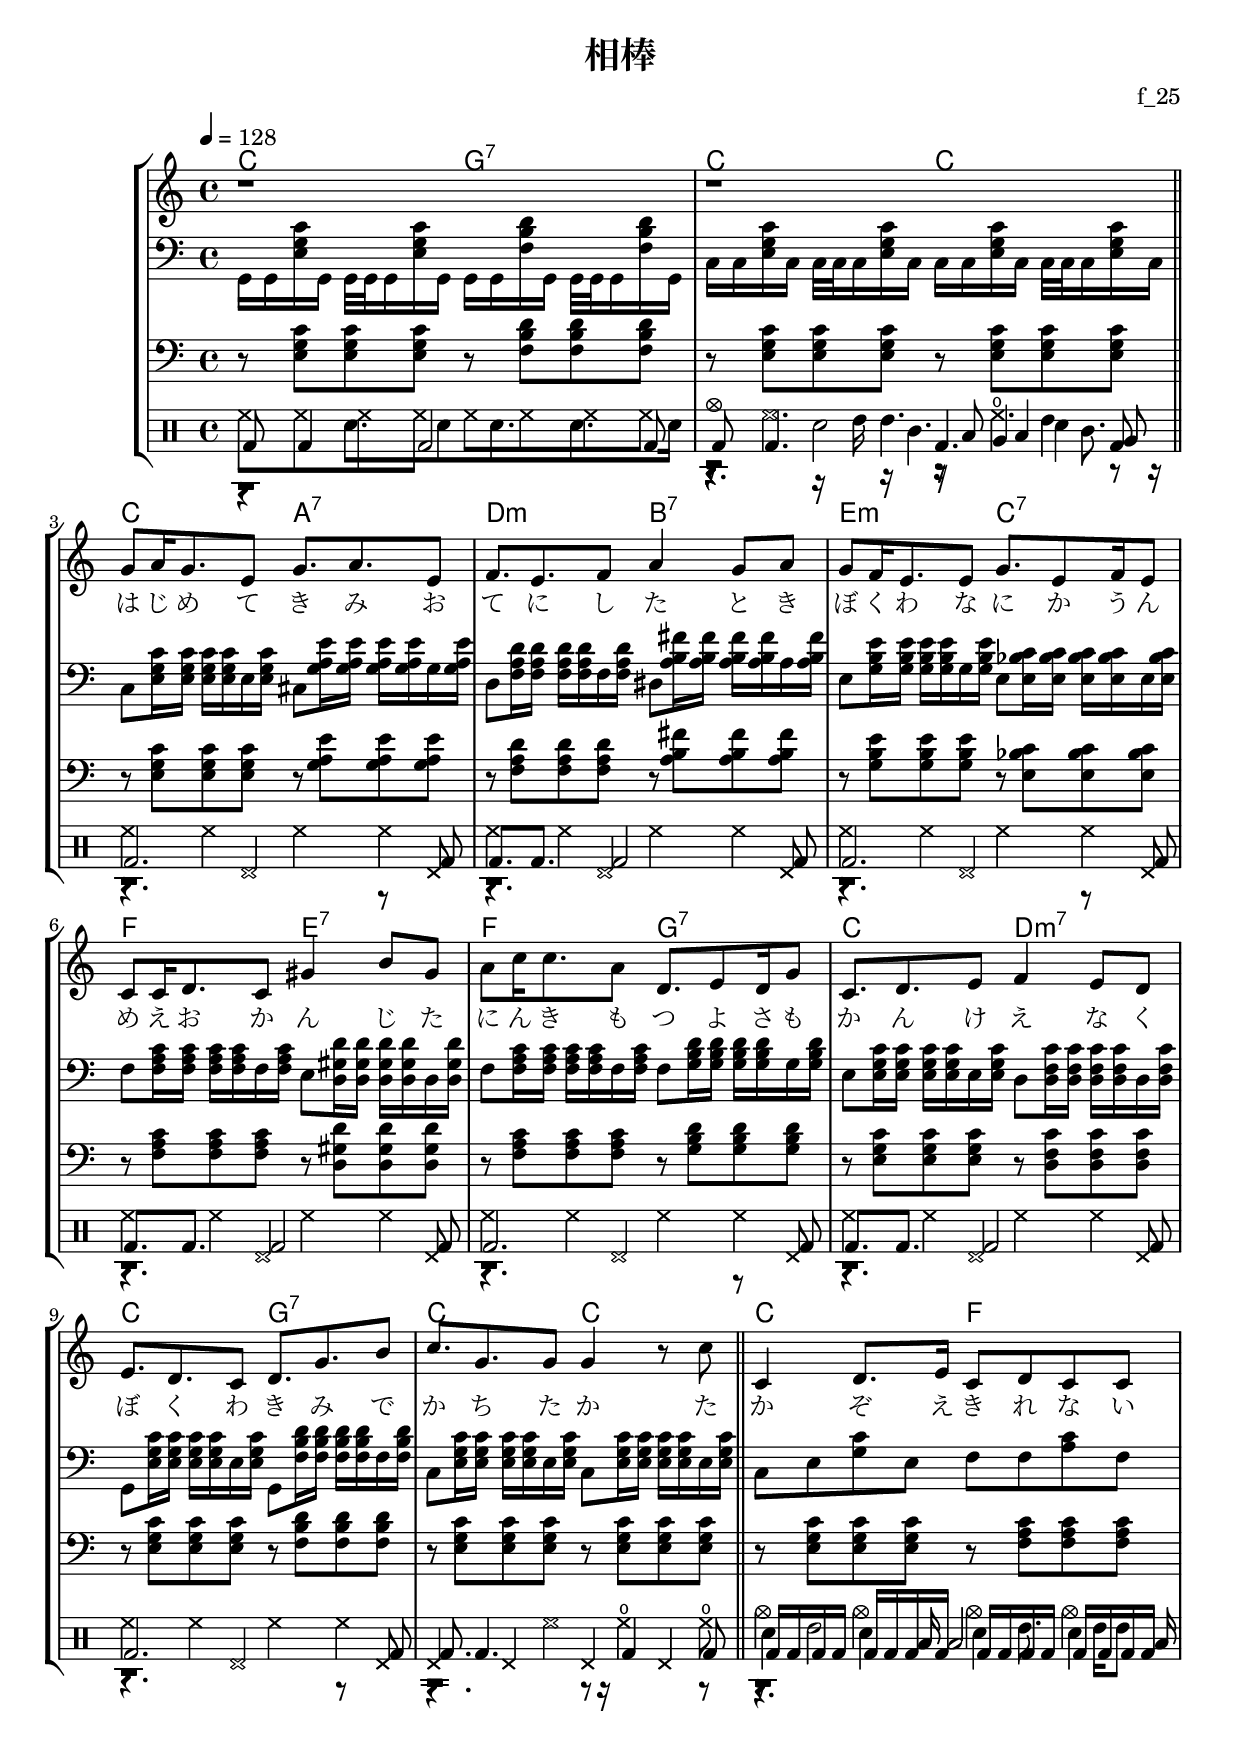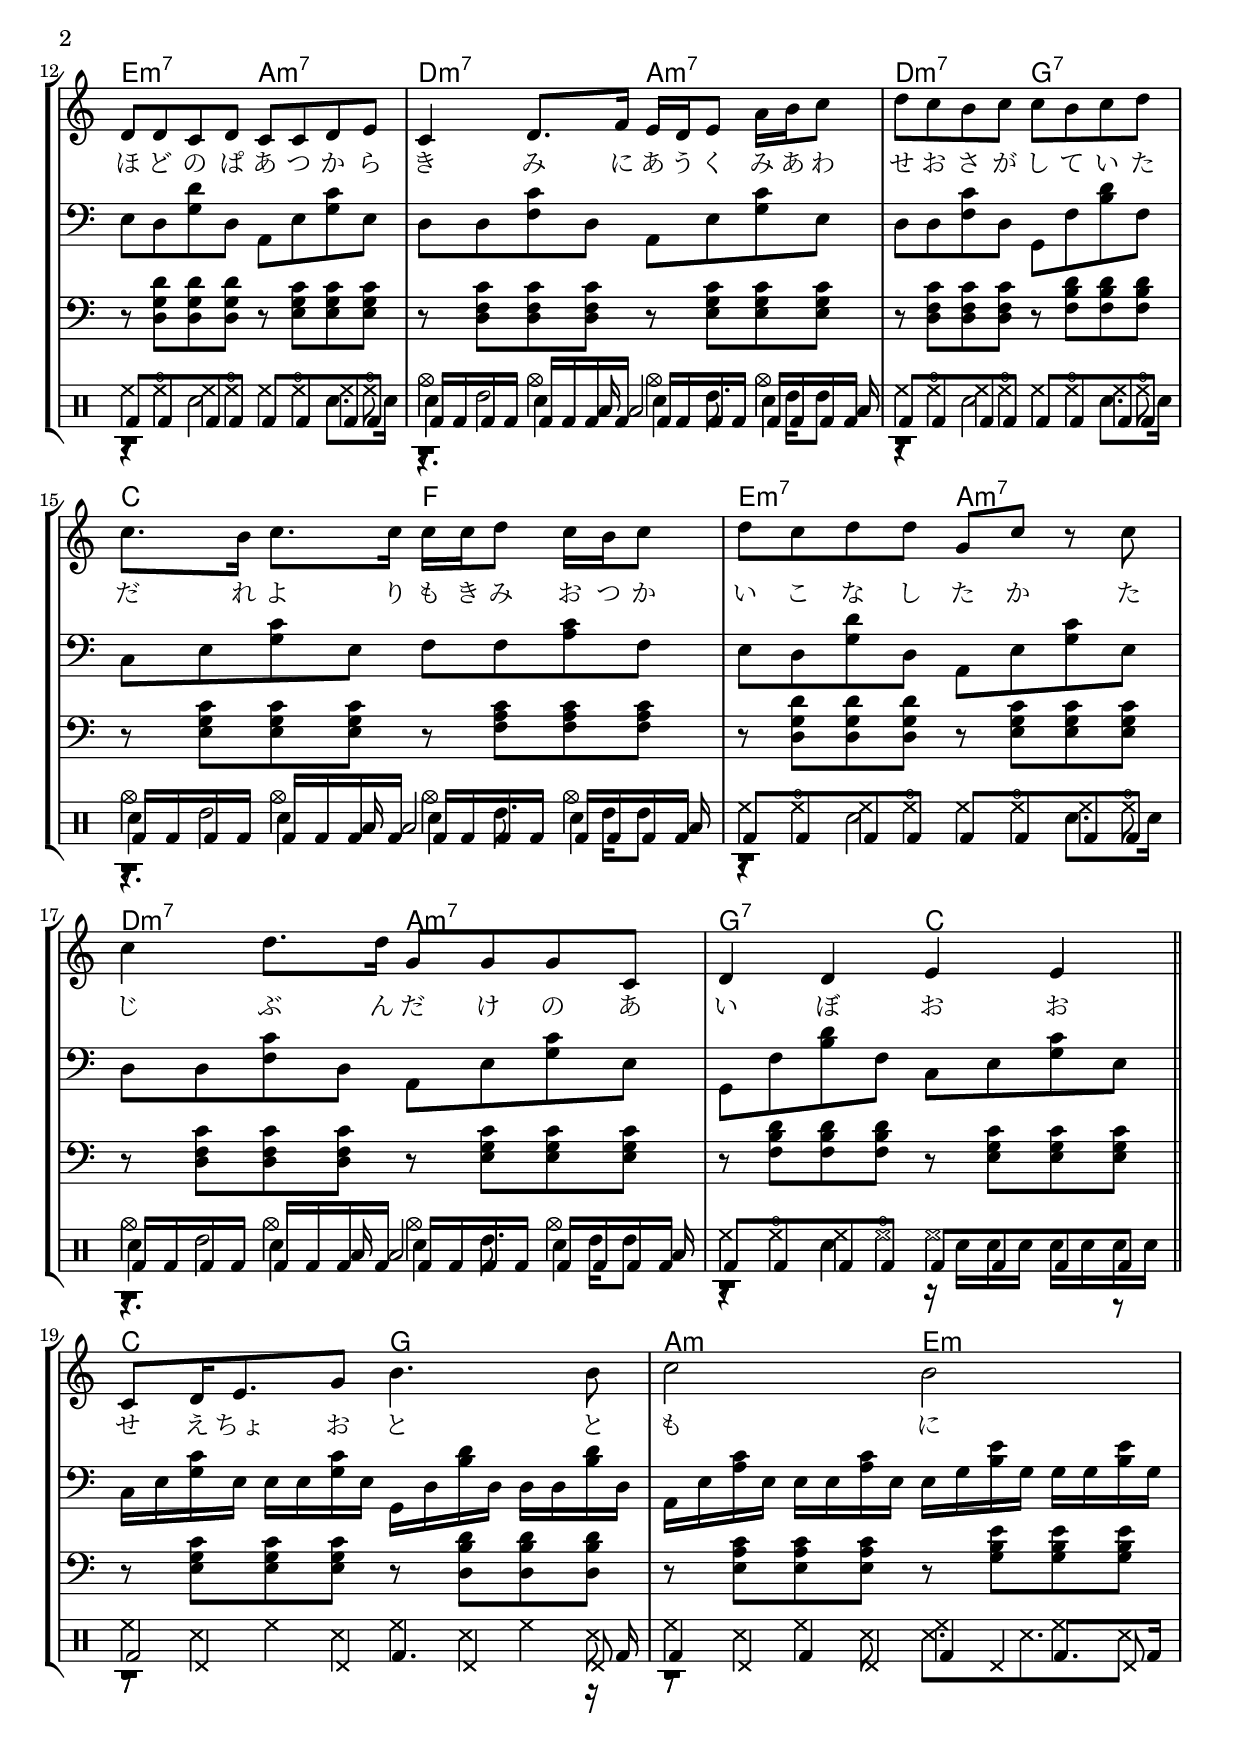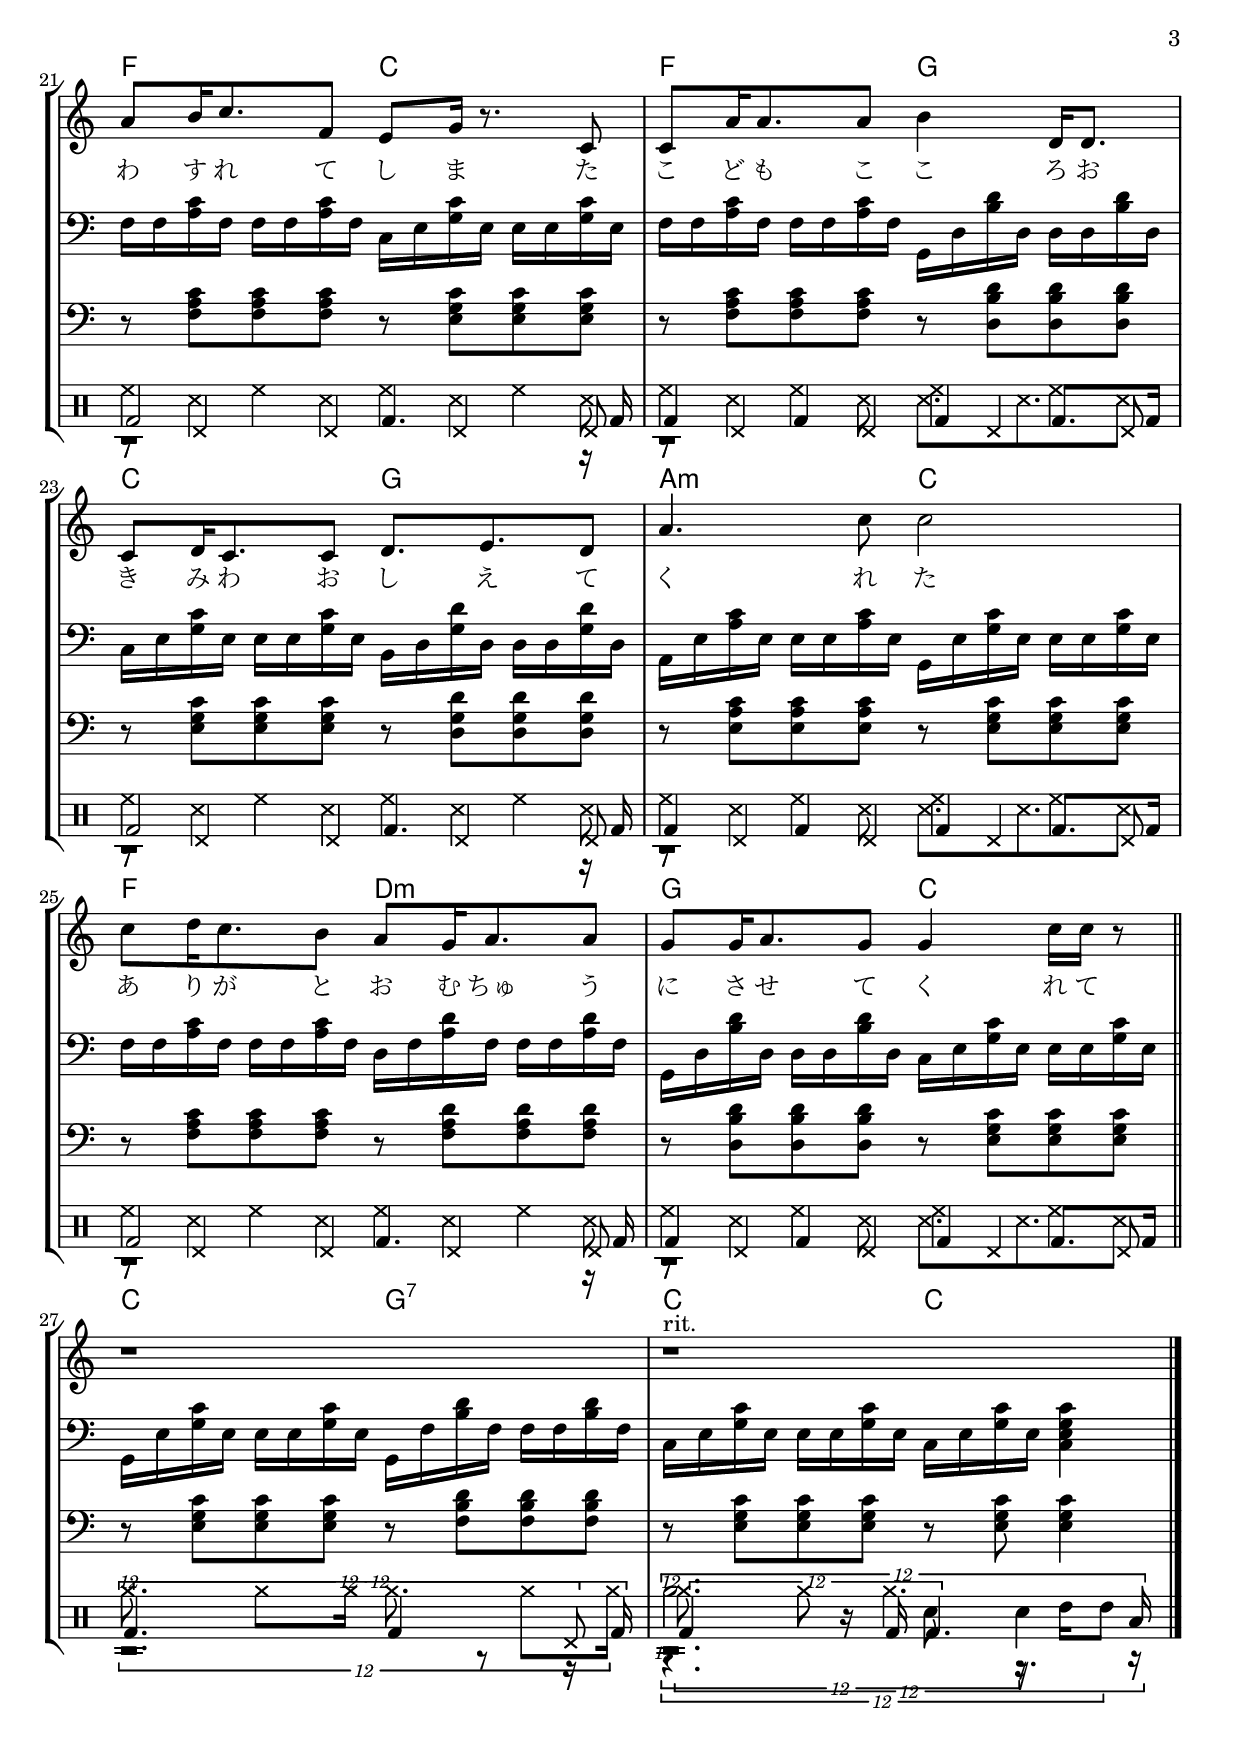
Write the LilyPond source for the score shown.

\version "2.12.1"

\header {
	title = \markup {相棒}
	composer = \markup \center-column {f_25}
}

harmony = \chordmode {
	c2 g:7 c c 

	c a:7 d:m b:7 e:m c:7 f e:7 f g:7 c d:min7 c g:7 c c 

	c f e:min7 a:min7 d:min7 a:min7 d:min7 g:7 c f e:min7 a:min7 d:min7 a:min7 g:7 c 

	c g a:m e:m f c f g c g a:m c f d:m g c 

	c g:7 c c 
}

melody = {
	\key c \major
	\tempo 4 = 128
	r1 | r1   
	\set Staff.midiInstrument = #"mmi0.38"
	 g'8  a'16  g'8.  e'8  g'8.  a'8.  e'8 
	f'8.  e'8.  f'8  a'4  g'8  a'8 
	g'8  f'16  e'8.  e'8  g'8.  e'8  f'16  e'8 
	c'8  c'16  d'8.  c'8  gis'4  b'8  gis'8 
	a'8  c''16  c''8.  a'8  d'8.  e'8  d'16  g'8 
	c'8.  d'8.  e'8  f'4  e'8  d'8 
	e'8.  d'8.  c'8  d'8.  g'8.  b'8 
	c''8.  g'8.  g'8  g'4  r8  c''8
	\set Staff.midiInstrument = #"mmi0.40"
	 c'4  d'8.  e'16  c'8  d'8  c'8  c'8 
	d'8  d'8  c'8  d'8  c'8  c'8  d'8  e'8 
	c'4  d'8.  f'16  e'16  d'16  e'8  a'16  b'16  c''8 
	d''8  c''8  b'8  c''8  c''8  b'8  c''8  d''8 
	c''8.  b'16  c''8.  c''16  c''16  c''16  d''8  c''16  b'16  c''8 
	d''8  c''8  d''8  d''8  g'8  c''8  r8  c''8 
	c''4  d''8.  d''16  g'8  g'8  g'8  c'8 
	d'4  d'4  e'4  e'4
	\set Staff.midiInstrument = #"mmi0.45"
	 c'8  d'16  e'8.  g'8  b'4.  b'8 
	c''2  b'2 
	a'8  b'16  c''8.  f'8  e'8  g'16  r8.  c'8 
	c'8  a'16  a'8.  a'8  b'4  d'16  d'8. 
	c'8  d'16  c'8.  c'8  d'8.  e'8.  d'8 
	a'4.  c''8  c''2 
	c''8  d''16  c''8.  b'8  a'8  g'16  a'8.  a'8 
	g'8  g'16  a'8.  g'8  g'4  c''16  c''16  	r8 	r1 | r1^"rit." \bar "|."
}

words = \lyricmode {
	
	は  じ  め  て  き  み  お  て  に  し  た  と  き  ぼ  く  わ  な  に  か  う  ん  め  え  お  か  ん  じ  た  に  ん  き  も  つ  よ  さ  も  か  ん  け  え  な  く  ぼ  く  わ  き  み  で  か  ち  た  か  た  
	か  ぞ  え  き  れ  な  い  ほ  ど  の  ぱ  あ  つ  か  ら  き  み  に  あ  う  く  み  あ  わ  せ  お  さ  が  し  て  い  た  だ  れ  よ  り  も  き  み  お  つ  か  い  こ  な  し  た  か  た  じ  ぶ  ん  だ  け  の  あ  い  ぼ  お  お  
	せ  え  ちょ  お  と  と  も  に  わ  す  れ  て  し  ま  た  こ  ど  も  こ  こ  ろ  お  き  み  わ  お  し  え  て  く  れ  た  あ  り  が  と  お  む  ちゅ  う  に  さ  せ  て  く  れ  て  
	
}

tempochange = {
	\tempo 4 = 128
	r1 | r1 \bar "||"
	\tempo 4 = 128
	r1 | r1 | r1 | r1 | r1 | r1 | r1 | r1 \bar "||"
	\tempo 4 = 128
	r1 | r1 | r1 | r1 | r1 | r1 | r1 | r1 \bar "||"
	\tempo 4 = 128
	r1 | r1 | r1 | r1 | r1 | r1 | r1 | r1 \bar "||"
	\tempo 4 = 128
	r1 | \tempo 4 = 96 r2 \tempo 4 = 85 r2 \bar "|."
}

mainacc = {
	\clef bass
	\set Staff.midiInstrument = #"Tuba"
	\key c \major
	\tempo 4 = 128
	g,16 g,16 <e g c'>16 g,16   g,32 g,32 g,16 <e g c'>16 g,16
	g,16 g,16 <f b d'>16 g,16   g,32 g,32 g,16 <f b d'>16 g,16
	c16 c16 <e g c'>16 c16   c32 c32 c16 <e g c'>16 c16
	c16 c16 <e g c'>16 c16   c32 c32 c16 <e g c'>16 c16
	\bar "||"

	\set Staff.midiInstrument = #"Acoustic Guitar (nylon)"
	c8 <e g c'>16 <e g c'>16   <e g c'>16 <e g c'>16   e16 <e g c'>16
	cis8 <g a e'>16 <g a e'>16   <g a e'>16 <g a e'>16   g16 <g a e'>16
	d8 <f a d'>16 <f a d'>16   <f a d'>16 <f a d'>16   f16 <f a d'>16
	dis8 <a b fis'>16 <a b fis'>16   <a b fis'>16 <a b fis'>16   a16 <a b fis'>16
	e8 <g b e'>16 <g b e'>16   <g b e'>16 <g b e'>16   g16 <g b e'>16
	e8 <e bes c'>16 <e bes c'>16   <e bes c'>16 <e bes c'>16   e16 <e bes c'>16
	f8 <f a c'>16 <f a c'>16   <f a c'>16 <f a c'>16   f16 <f a c'>16
	e8 <d gis d'>16 <d gis d'>16   <d gis d'>16 <d gis d'>16   d16 <d gis d'>16
	f8 <f a c'>16 <f a c'>16   <f a c'>16 <f a c'>16   f16 <f a c'>16
	f8 <g b d'>16 <g b d'>16   <g b d'>16 <g b d'>16   g16 <g b d'>16
	e8 <e g c'>16 <e g c'>16   <e g c'>16 <e g c'>16   e16 <e g c'>16
	d8 <d f c'>16 <d f c'>16   <d f c'>16 <d f c'>16   d16 <d f c'>16
	g,8 <e g c'>16 <e g c'>16   <e g c'>16 <e g c'>16   e16 <e g c'>16
	g,8 <f b d'>16 <f b d'>16   <f b d'>16 <f b d'>16   f16 <f b d'>16
	c8 <e g c'>16 <e g c'>16   <e g c'>16 <e g c'>16   e16 <e g c'>16
	c8 <e g c'>16 <e g c'>16   <e g c'>16 <e g c'>16   e16 <e g c'>16
	\bar "||"

	\set Staff.midiInstrument = #"Acoustic Guitar (nylon)"
	c8 e <g c'> e
	f8 f <a c'> f
	e8 d <g d'> d
	a,8 e <g c'> e
	d8 d <f c'> d
	a,8 e <g c'> e
	d8 d <f c'> d
	g,8 f <b d'> f
	c8 e <g c'> e
	f8 f <a c'> f
	e8 d <g d'> d
	a,8 e <g c'> e
	d8 d <f c'> d
	a,8 e <g c'> e
	g,8 f <b d'> f
	c8 e <g c'> e
	\bar "||"

	\set Staff.midiInstrument = #"Acoustic Guitar (nylon)"
	c16 e <g c'> e e e <g c'> e
	g,16 d <b d'> d d d <b d'> d
	a,16 e <a c'> e e e <a c'> e
	e16 g <b e'> g g g <b e'> g
	f16 f <a c'> f f f <a c'> f
	c16 e <g c'> e e e <g c'> e
	f16 f <a c'> f f f <a c'> f
	g,16 d <b d'> d d d <b d'> d
	c16 e <g c'> e e e <g c'> e
	b,16 d <g d'> d d d <g d'> d
	a,16 e <a c'> e e e <a c'> e
	g,16 e <g c'> e e e <g c'> e
	f16 f <a c'> f f f <a c'> f
	d16 f <a d'> f f f <a d'> f
	g,16 d <b d'> d d d <b d'> d
	c16 e <g c'> e e e <g c'> e
	\bar "||"

	\set Staff.midiInstrument = #"Slap Bass 1"
	g,16 e <g c'> e e e <g c'> e
	g,16 f <b d'> f f f <b d'> f
	c16 e <g c'> e e e <g c'> e
	c16 e <g c'> e <c e g c'>4
	\bar "|."
}

subacc = {
	\clef bass
	\set Staff.midiInstrument = #"Synthstrings 1"
	\key c \major
	\tempo 4 = 128
	r8 <e g c'>8 <e g c'>8 <e g c'>8
	r8 <f b d'>8 <f b d'>8 <f b d'>8
	r8 <e g c'>8 <e g c'>8 <e g c'>8
	r8 <e g c'>8 <e g c'>8 <e g c'>8
	\bar "||"

	\set Staff.midiInstrument = #"Synth Bass 2"
	r8 <e g c'>8 <e g c'>8 <e g c'>8
	r8 <g a e'>8 <g a e'>8 <g a e'>8
	r8 <f a d'>8 <f a d'>8 <f a d'>8
	r8 <a b fis'>8 <a b fis'>8 <a b fis'>8
	r8 <g b e'>8 <g b e'>8 <g b e'>8
	r8 <e bes c'>8 <e bes c'>8 <e bes c'>8
	r8 <f a c'>8 <f a c'>8 <f a c'>8
	r8 <d gis d'>8 <d gis d'>8 <d gis d'>8
	r8 <f a c'>8 <f a c'>8 <f a c'>8
	r8 <g b d'>8 <g b d'>8 <g b d'>8
	r8 <e g c'>8 <e g c'>8 <e g c'>8
	r8 <d f c'>8 <d f c'>8 <d f c'>8
	r8 <e g c'>8 <e g c'>8 <e g c'>8
	r8 <f b d'>8 <f b d'>8 <f b d'>8
	r8 <e g c'>8 <e g c'>8 <e g c'>8
	r8 <e g c'>8 <e g c'>8 <e g c'>8
	\bar "||"

	\set Staff.midiInstrument = #"Synth Drum"
	r8 <e g c'>8 <e g c'>8 <e g c'>8
	r8 <f a c'>8 <f a c'>8 <f a c'>8
	r8 <d g d'>8 <d g d'>8 <d g d'>8
	r8 <e g c'>8 <e g c'>8 <e g c'>8
	r8 <d f c'>8 <d f c'>8 <d f c'>8
	r8 <e g c'>8 <e g c'>8 <e g c'>8
	r8 <d f c'>8 <d f c'>8 <d f c'>8
	r8 <f b d'>8 <f b d'>8 <f b d'>8
	r8 <e g c'>8 <e g c'>8 <e g c'>8
	r8 <f a c'>8 <f a c'>8 <f a c'>8
	r8 <d g d'>8 <d g d'>8 <d g d'>8
	r8 <e g c'>8 <e g c'>8 <e g c'>8
	r8 <d f c'>8 <d f c'>8 <d f c'>8
	r8 <e g c'>8 <e g c'>8 <e g c'>8
	r8 <f b d'>8 <f b d'>8 <f b d'>8
	r8 <e g c'>8 <e g c'>8 <e g c'>8
	\bar "||"

	\set Staff.midiInstrument = #"Synth Bass 1"
	r8 <e g c'>8 <e g c'>8 <e g c'>8
	r8 <d b d'>8 <d b d'>8 <d b d'>8
	r8 <e a c'>8 <e a c'>8 <e a c'>8
	r8 <g b e'>8 <g b e'>8 <g b e'>8
	r8 <f a c'>8 <f a c'>8 <f a c'>8
	r8 <e g c'>8 <e g c'>8 <e g c'>8
	r8 <f a c'>8 <f a c'>8 <f a c'>8
	r8 <d b d'>8 <d b d'>8 <d b d'>8
	r8 <e g c'>8 <e g c'>8 <e g c'>8
	r8 <d g d'>8 <d g d'>8 <d g d'>8
	r8 <e a c'>8 <e a c'>8 <e a c'>8
	r8 <e g c'>8 <e g c'>8 <e g c'>8
	r8 <f a c'>8 <f a c'>8 <f a c'>8
	r8 <f a d'>8 <f a d'>8 <f a d'>8
	r8 <d b d'>8 <d b d'>8 <d b d'>8
	r8 <e g c'>8 <e g c'>8 <e g c'>8
	\bar "||"

	\set Staff.midiInstrument = #"Overdriven Guitar"
	r8 <e g c'>8 <e g c'>8 <e g c'>8
	r8 <f b d'>8 <f b d'>8 <f b d'>8
	r8 <e g c'>8 <e g c'>8 <e g c'>8
	r8 <e g c'>8 <e g c'>4
	\bar "|."
}

percA = {
	\drummode {
	hh8 hh8 hh8 hh8 hh8 hh8 hh8 hh8  |r8 hh2. r8  \bar "||"
	r1  |r1  |r1  |r1  |r1  |r1  |r1  |r2 r8 hho4 hho8  \bar "||"
	r1  |hh4 hh4 hh4 hh4  |r1  |hh4 hh4 hh4 hh4  |r1  |hh4 hh4 hh4 hh4  |r1  |hh4 hh4 hh2  \bar "||"
	hh4 hh4 hh4 hh4  |hh4 hh4 hh4 hh4  |hh4 hh4 hh4 hh4  |hh4 hh4 hh4 hh4  |hh4 hh4 hh4 hh4  |hh4 hh4 hh4 hh4  |hh4 hh4 hh4 hh4  |hh4 hh4 hh4 hh4  \bar "||"
	\times 16/12{ cymr8. cymr8 cymr16 cymr8. cymr8 cymr16 } |\times 16/12{ cymr8. cymr8 cymr4. r16 } \bar "|."
	}
}

percB = {
	\drummode {
	r4 sn8. sn8 sn8. sn8. sn16  |r4 sn2 sn4  \bar "||"
	r4. hhp2 hhp8  |r4. hhp2 hhp8  |r4. hhp2 hhp8  |r4. hhp2 hhp8  |r4. hhp2 hhp8  |r4. hhp2 hhp8  |r4. hhp2 hhp8  |hhp4 hhp4 hhp4 hhp4  \bar "||"
	sn4 sn4 sn4 sn4  |r4 sn2 sn8. sn16  |sn4 sn4 sn4 sn4  |r4 sn2 sn8. sn16  |sn4 sn4 sn4 sn4  |r4 sn2 sn8. sn16  |sn4 sn4 sn4 sn4  |r4 sn4 r16 sn16 sn16 sn16 sn16 sn16 sn16 sn16  \bar "||"
	r8 ss4 ss4 ss4 ss8  |r8 ss4 ss8 ss8. ss8. ss8  |r8 ss4 ss4 ss4 ss8  |r8 ss4 ss8 ss8. ss8. ss8  |r8 ss4 ss4 ss4 ss8  |r8 ss4 ss8 ss8. ss8. ss8  |r8 ss4 ss4 ss4 ss8  |r8 ss4 ss8 ss8. ss8. ss8  \bar "||"
	\times 16/12{ r2 r8 hhp8 } |\times 16/12{ r2. } \bar "|."
	}
}

percC = {
	\drummode {
	bd8 bd4 bd2 bd8  |bd8 bd4. bd4. bd8  \bar "||"
	hh4 hh4 hh4 hh4  |hh4 hh4 hh4 hh4  |hh4 hh4 hh4 hh4  |hh4 hh4 hh4 hh4  |hh4 hh4 hh4 hh4  |hh4 hh4 hh4 hh4  |hh4 hh4 hh4 hh4  |r4. hh2 r8  \bar "||"
	bd16 bd16 bd16 bd16 bd16 bd16 bd16 bd16 bd16 bd16 bd16 bd16 bd16 bd16 bd16 bd16  |bd8 bd8 bd8 bd8 bd8 bd8 bd8 bd8  |bd16 bd16 bd16 bd16 bd16 bd16 bd16 bd16 bd16 bd16 bd16 bd16 bd16 bd16 bd16 bd16  |bd8 bd8 bd8 bd8 bd8 bd8 bd8 bd8  |bd16 bd16 bd16 bd16 bd16 bd16 bd16 bd16 bd16 bd16 bd16 bd16 bd16 bd16 bd16 bd16  |bd8 bd8 bd8 bd8 bd8 bd8 bd8 bd8  |bd16 bd16 bd16 bd16 bd16 bd16 bd16 bd16 bd16 bd16 bd16 bd16 bd16 bd16 bd16 bd16  |bd8 bd8 bd8 bd8 bd8 bd8 bd8 bd8  \bar "||"
	r8 hhp4 hhp4 hhp4 hhp8  |r8 hhp4 hhp4 hhp4 hhp8  |r8 hhp4 hhp4 hhp4 hhp8  |r8 hhp4 hhp4 hhp4 hhp8  |r8 hhp4 hhp4 hhp4 hhp8  |r8 hhp4 hhp4 hhp4 hhp8  |r8 hhp4 hhp4 hhp4 hhp8  |r8 hhp4 hhp4 hhp4 hhp8  \bar "||"
	\times 16/12{ bd4. bd4 r16 bd16 } |\times 16/12{ bd4 r16 bd16 bd4. } \bar "|."
	}
}

percD = {
	\drummode {
	r1  |r2 r8 hho4.  \bar "||"
	bd2. r8 bd8  |bd8. bd8. bd2 bd8  |bd2. r8 bd8  |bd8. bd8. bd2 bd8  |bd2. r8 bd8  |bd8. bd8. bd2 bd8  |bd2. r8 bd8  |bd8. bd4. r16 bd4 bd8  \bar "||"
	r1  |r8 hho4 hho4 hho4 hho8  |r1  |r8 hho4 hho4 hho4 hho8  |r1  |r8 hho4 hho4 hho4 hho8  |r1  |r8 hho4 hho2 r8  \bar "||"
	bd2 bd4. r16 bd16  |bd4 bd4 bd4 bd8. bd16  |bd2 bd4. r16 bd16  |bd4 bd4 bd4 bd8. bd16  |bd2 bd4. r16 bd16  |bd4 bd4 bd4 bd8. bd16  |bd2 bd4. r16 bd16  |bd4 bd4 bd4 bd8. bd16  \bar "||"
	\times 16/12{ r2. } |\times 16/12{ rb2. } \bar "|."
	}
}

percE = {
	\drummode {
	r1 |cymc1  \bar "||"
	r1 | r1 | r1 | r1 | r1 | r1 | r1 | r1 \bar "||"
	cymc4 cymc4 cymc4 cymc4  |r1 |cymc4 cymc4 cymc4 cymc4  |r1 |cymc4 cymc4 cymc4 cymc4  |r1 |cymc4 cymc4 cymc4 cymc4  |r1 \bar "||"
	r1 | r1 | r1 | r1 | r1 | r1 | r1 | r1 \bar "||"
	r1 |\times 16/12{ r4. sn8 sn4 } \bar "|."
	}
}

percF = {
	\drummode {
	r1 |r4 r16 tommh16 tommh4. tommh4  \bar "||"
	r1 | r1 | r1 | r1 | r1 | r1 | r1 | r1 \bar "||"
	r8 tommh2 tommh8. tommh16 tommh8  |r1 |r8 tommh2 tommh8. tommh16 tommh8  |r1 |r8 tommh2 tommh8. tommh16 tommh8  |r1 |r8 tommh2 tommh8. tommh16 tommh8  |r1 \bar "||"
	r1 | r1 | r1 | r1 | r1 | r1 | r1 | r1 \bar "||"
	r1 |\times 16/12{ r2 r16 tommh16 tommh8 } \bar "|."
	}
}

percG = {
	\drummode {
	r1 |r4. r16 tomml4. tomml8.  \bar "||"
	r1 | r1 | r1 | r1 | r1 | r1 | r1 | r1 \bar "||"
	r4. toml16 toml2 toml16  |r1 |r4. toml16 toml2 toml16  |r1 |r4. toml16 toml2 toml16  |r1 |r4. toml16 toml2 toml16  |r1 \bar "||"
	r1 | r1 | r1 | r1 | r1 | r1 | r1 | r1 \bar "||"
	r1 |\times 16/12{ r2 r8. toml16 } \bar "|."
	}
}

percH = {
	\drummode {
	r1 |r2 r16 toml8 toml4 r16  \bar "||"
	r1 | r1 | r1 | r1 | r1 | r1 | r1 | r1 \bar "||"
	r1 | r1 | r1 | r1 | r1 | r1 | r1 | r1 \bar "||"
	r1 | r1 | r1 | r1 | r1 | r1 | r1 | r1 \bar "||"
	r1 | r1 \bar "|."
	}
}

percI = {
	\drummode {
	r1 |r2 r8 tomfh4 tomfh8  \bar "||"
	r1 | r1 | r1 | r1 | r1 | r1 | r1 | r1 \bar "||"
	r1 | r1 | r1 | r1 | r1 | r1 | r1 | r1 \bar "||"
	r1 | r1 | r1 | r1 | r1 | r1 | r1 | r1 \bar "||"
	r1 | r1 \bar "|."
	}
}

\score {
	<<
		\new StaffGroup <<
			\new ChordNames {\harmony}
			\new Voice = "melody" {\melody}
			\new Lyrics \lyricsto "melody" \words
			\new Staff = "mainacc" {\mainacc}
			\new Staff = "subacc" {\subacc}
			\new DrumStaff <<
				\new DrumVoice {\percA}
				\new DrumVoice {\percB}
				\new DrumVoice {\percC}
				\new DrumVoice {\percD}
				\new DrumVoice {\percE}
				\new DrumVoice {\percF}
				\new DrumVoice {\percG}
				\new DrumVoice {\percH}
				\new DrumVoice {\percI}
			>>
		>>
	>>
	\layout { }
}
